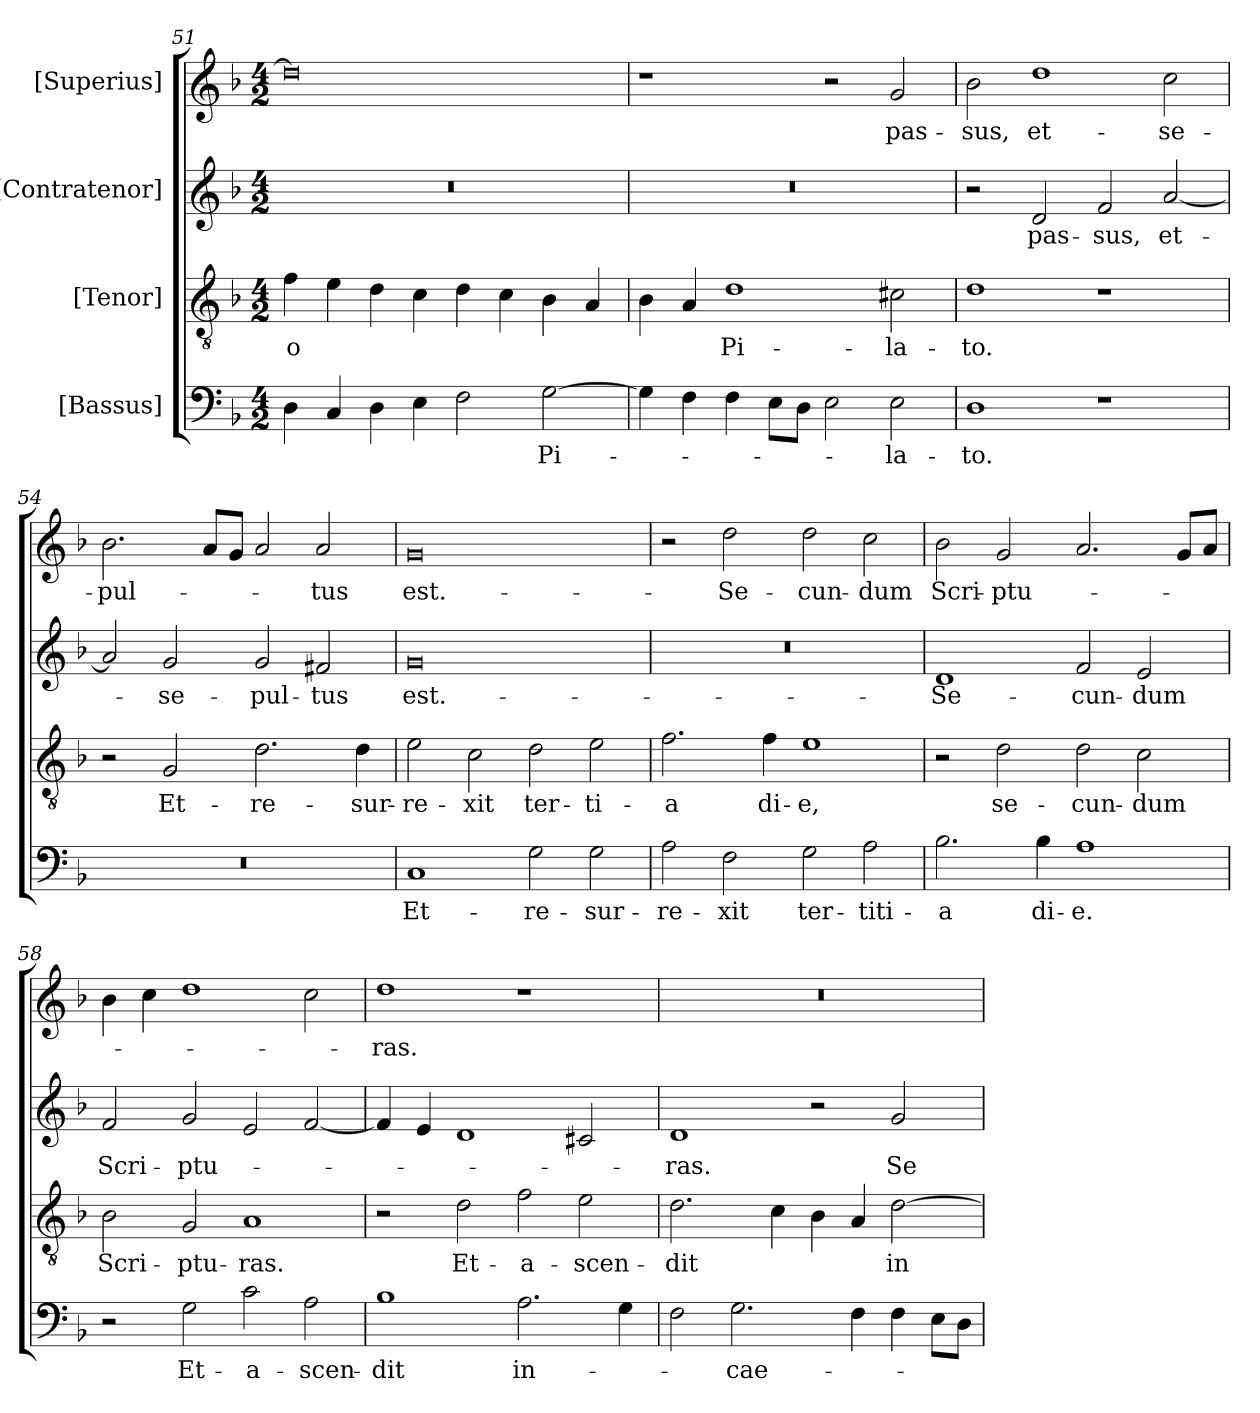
**kern	**text	**kern	**text	**kern	**text	**kern	**text
*part4	*part4	*part3	*part3	*part2	*part2	*part1	*part1
*staff4	*staff4	*staff3	*staff3	*staff2	*staff2	*staff1	*staff1
*I"[Bassus]	*	*I"[Tenor]	*	*I"[Contratenor]	*	*I"[Superius]	*
*clefF4	*	*clefGv2	*	*clefG2	*	*clefG2	*
*k[b-]	*	*k[b-]	*	*k[b-]	*	*k[b-]	*
*M4/2	*	*M4/2	*	*M4/2	*	*M4/2	*
=51	=51	=51	=51	=51	=51	=51	=51
4D\	.	4f\	-o	0r	.	0dd\]	.
4C/	.	4e\	.	.	.	.	.
4D\	.	4d\	.	.	.	.	.
4E\	.	4c\	.	.	.	.	.
2F\	.	4d\	.	.	.	.	.
.	.	4c\	.	.	.	.	.
[2G\	Pi-	4B-\	.	.	.	.	.
.	.	4A/	.	.	.	.	.
=52	=52	=52	=52	=52	=52	=52	=52
4G\]	.	4B-\	.	0r	.	1r	.
4F\	.	4A/	.	.	.	.	.
4F\	.	1d\	Pi-	.	.	.	.
8E\L	.	.	.	.	.	.	.
8D\J	.	.	.	.	.	.	.
2E\	.	.	.	.	.	2r	.
2E\	-la-	2c#X\	-la-	.	.	2g/	pas-
=53	=53	=53	=53	=53	=53	=53	=53
1D\	-to.	1d\	-to.	2r	.	2b-\	-sus,
.	.	.	.	2d/	pas-	1dd\	et-
1r	.	1r	.	2f/	-sus,	.	.
.	.	.	.	[2a/	et-	2cc\	se-
=54	=54	=54	=54	=54	=54	=54	=54
0r	.	2r	.	2a/]	.	2.b-\	-pul-
.	.	2G/	Et-	2g/	se-	.	.
.	.	.	.	.	.	8a/L	.
.	.	.	.	.	.	8g/J	.
.	.	2.d\	re-	2g/	-pul-	2a/	.
.	.	.	.	2f#X/	-tus	2a/	-tus
.	.	4d\	-sur-	.	.	.	.
=55	=55	=55	=55	=55	=55	=55	=55
1C/	Et-	2e\	-re-	0g/	est.-	0g/	est.-
.	.	2c\	-xit	.	.	.	.
2G\	re-	2d\	ter-	.	.	.	.
2G\	-sur-	2e\	-ti-	.	.	.	.
=56	=56	=56	=56	=56	=56	=56	=56
2A\	-re-	2.f\	-a	0r	.	2r	.
2F\	-xit	.	.	.	.	2dd\	Se-
.	.	4f\	di-	.	.	.	.
2G\	ter-	1e\	-e,	.	.	2dd\	-cun-
2A\	-titi-	.	.	.	.	2cc\	-dum
=57	=57	=57	=57	=57	=57	=57	=57
2.B-\	-a	2r	.	1d/	Se-	2b-\	Scri-
.	.	2d\	se-	.	.	2g/	-ptu-
4B-\	di-	.	.	.	.	.	.
1A\	-e.	2d\	-cun-	2f/	-cun-	2.a/	.
.	.	2c\	-dum	2e/	-dum	.	.
.	.	.	.	.	.	8g/L	.
.	.	.	.	.	.	8a/J	.
=58	=58	=58	=58	=58	=58	=58	=58
2r	.	2B-\	Scri-	2f/	Scri-	4b-\	.
.	.	.	.	.	.	4cc\	.
2G\	Et-	2G/	-ptu-	2g/	-ptu-	1dd\	.
2c\	a-	1A/	-ras.	2e/	.	.	.
2A\	-scen-	.	.	[2f/	.	2cc\	.
=59	=59	=59	=59	=59	=59	=59	=59
1B-\	-dit	2r	.	4f/]	.	1dd\	-ras.
.	.	.	.	4e/	.	.	.
.	.	2d\	Et-	1d/	.	.	.
2.A\	in-	2f\	a-	.	.	1r	.
.	.	2e\	-scen-	2c#X/	.	.	.
4G\	.	.	.	.	.	.	.
=60	=60	=60	=60	=60	=60	=60	=60
2F\	.	2.d\	-dit	1d/	-ras.	0r	.
2.G\	cae-	.	.	.	.	.	.
.	.	4c\	.	.	.	.	.
.	.	4B-\	.	2r	.	.	.
4F\	.	4A/	.	.	.	.	.
4F\	.	[2d\	in-	2g/	Se-	.	.
8E\L	.	.	.	.	.	.	.
8D\J	.	.	.	.	.	.	.
=	=	=	=	=	=	=	=
*-	*-	*-	*-	*-	*-	*-	*-
